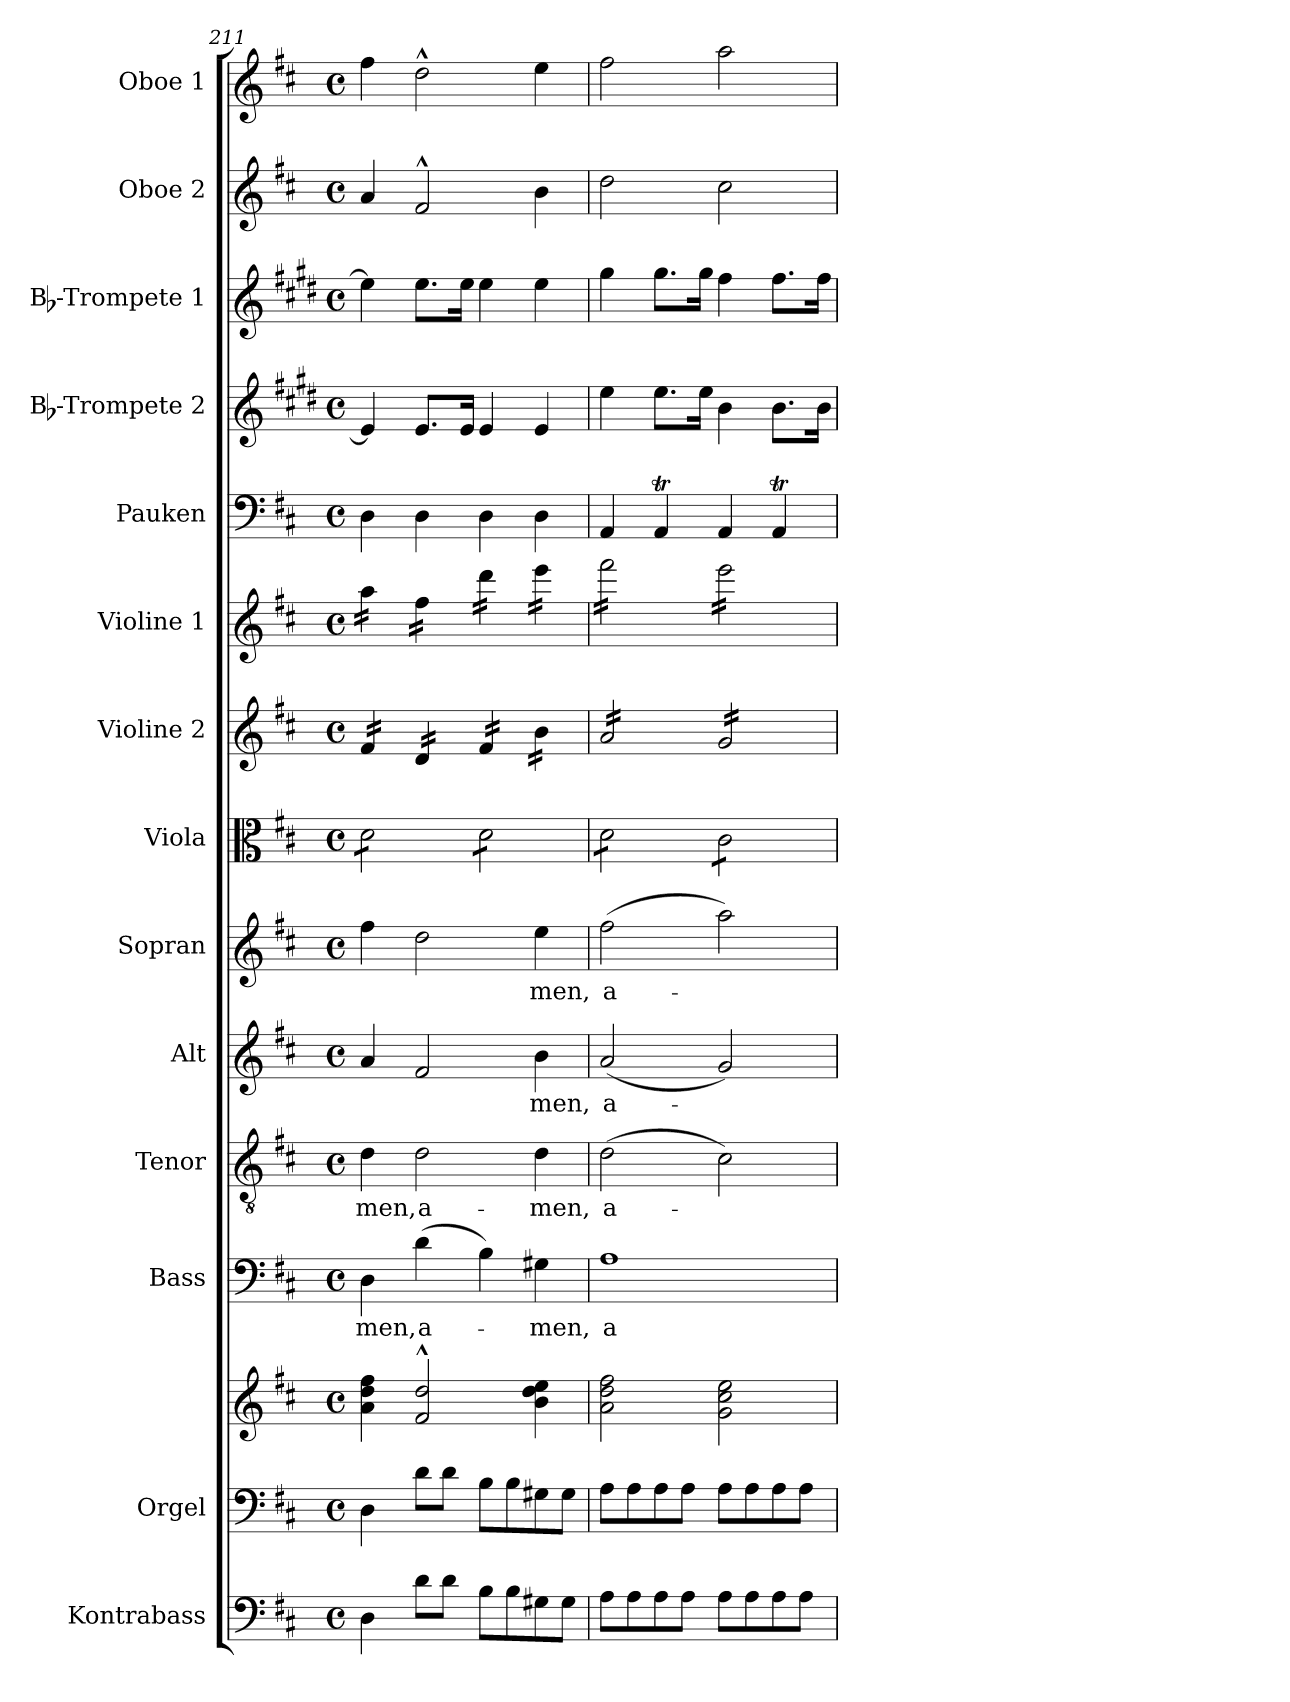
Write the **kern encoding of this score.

**kern	**kern	**kern	**kern	**text	**kern	**text	**kern	**text	**kern	**text	**kern	**kern	**kern	**kern	**kern	**kern	**kern	**kern
*part14	*part13	*part13	*part12	*part12	*part11	*part11	*part10	*part10	*part9	*part9	*part8	*part7	*part6	*part5	*part4	*part3	*part2	*part1
*staff15	*staff14	*staff13	*staff12	*staff12	*staff11	*staff11	*staff10	*staff10	*staff9	*staff9	*staff8	*staff7	*staff6	*staff5	*staff4	*staff3	*staff2	*staff1
*I"Kontrabass	*I"Orgel	*	*I"Bass	*	*I"Tenor	*	*I"Alt	*	*I"Sopran	*	*I"Viola	*I"Violine 2	*I"Violine 1	*I"Pauken	*I"Bb-Trompete 2	*I"Bb-Trompete 1	*I"Oboe 2	*I"Oboe 1
*I'Kb.	*I'Org.	*	*I'B.	*	*I'T.	*	*I'A.	*	*I'S.	*	*I'Vla.	*I'Vl. 2	*I'Vl. 1	*I'Pk.	*I'Bb Trp. 2	*I'Bb Trp. 1	*I'Ob. 2	*I'Ob. 1
*clefF4	*clefF4	*clefG2	*clefF4	*	*clefGv2	*	*clefG2	*	*clefG2	*	*clefC3	*clefG2	*clefG2	*clefF4	*clefG2	*clefG2	*clefG2	*clefG2
*ITrd7c12	*	*	*	*	*	*	*	*	*	*	*	*	*	*	*ITrd1c2	*ITrd1c2	*	*
*k[f#c#]	*k[f#c#]	*k[f#c#]	*k[f#c#]	*	*k[f#c#]	*	*k[f#c#]	*	*k[f#c#]	*	*k[f#c#]	*k[f#c#]	*k[f#c#]	*k[f#c#]	*k[f#c#]	*k[f#c#]	*k[f#c#]	*k[f#c#]
*D:	*D:	*D:	*D:	*	*D:	*	*D:	*	*D:	*	*D:	*D:	*D:	*D:	*D:	*D:	*D:	*D:
*M4/4	*M4/4	*M4/4	*M4/4	*	*M4/4	*	*M4/4	*	*M4/4	*	*M4/4	*M4/4	*M4/4	*M4/4	*M4/4	*M4/4	*M4/4	*M4/4
*met(c)	*met(c)	*met(c)	*met(c)	*	*met(c)	*	*met(c)	*	*met(c)	*	*met(c)	*met(c)	*met(c)	*met(c)	*met(c)	*met(c)	*met(c)	*met(c)
=211	=211	=211	=211	=211	=211	=211	=211	=211	=211	=211	=211	=211	=211	=211	=211	=211	=211	=211
!	!	!	!	!LO:LY:b	!	!LO:LY:b	!	!	!	!	!	!	!	!	!	!	!	!
*	*	*	*	*	*	*	*	*	*	*	*tremolo	*	*	*	*	*	*	*
*	*	*	*	*	*	*	*	*	*	*	*	*tremolo	*	*	*	*	*	*
*	*	*	*	*	*	*	*	*	*	*	*	*	*tremolo	*	*	*	*	*
4DD\	4D\	4a\ 4dd\ 4ff#\	4D\	-men,	4d\	-men,	4a/	.	4ff#\	.	8d\L	16f#/LL	16aa\LL	4D\	4d/]	4dd\]	4a/	4ff#\
.	.	.	.	.	.	.	.	.	.	.	.	16f#/	16aa\	.	.	.	.	.
.	.	.	.	.	.	.	.	.	.	.	8d\	16f#/	16aa\	.	.	.	.	.
.	.	.	.	.	.	.	.	.	.	.	.	16f#/JJ	16aa\JJ	.	.	.	.	.
!	!	!	!	!LO:LY:b	!	!LO:LY:b	!	!	!	!	!	!	!	!	!	!	!	!
8D\L	8d\L	2f#/^^> 2dd/^^>	(>4d\	a-	2d\	a-	2f#/	.	2dd\	.	8d\	16d/LL	16ff#\LL	4D\	8.d/L	8.dd\L	2f#^^>/	2dd^^>\
.	.	.	.	.	.	.	.	.	.	.	.	16d/	16ff#\	.	.	.	.	.
8D\J	8d\J	.	.	.	.	.	.	.	.	.	8d\J	16d/	16ff#\	.	.	.	.	.
.	.	.	.	.	.	.	.	.	.	.	.	16d/JJ	16ff#\JJ	.	16d/Jk	16dd\Jk	.	.
8BB\L	8B\L	.	4B\)	.	.	.	.	.	.	.	8d\L	16f#/LL	16ddd\LL	4D\	4d/	4dd\	.	.
.	.	.	.	.	.	.	.	.	.	.	.	16f#/	16ddd\	.	.	.	.	.
8BB\	8B\	.	.	.	.	.	.	.	.	.	8d\	16f#/	16ddd\	.	.	.	.	.
.	.	.	.	.	.	.	.	.	.	.	.	16f#/JJ	16ddd\JJ	.	.	.	.	.
!	!	!	!	!LO:LY:b	!	!LO:LY:b	!	!LO:LY:b	!	!LO:LY:b	!	!	!	!	!	!	!	!
8GG#X\	8G#X\	4b\ 4dd\ 4ee\	4G#X\	-men,	4d\	-men,	4b\	-men,	4ee\	-men,	8d\	16b\LL	16eee\LL	4D\	4d/	4dd\	4b\	4ee\
.	.	.	.	.	.	.	.	.	.	.	.	16b\	16eee\	.	.	.	.	.
8GG#\J	8G#\J	.	.	.	.	.	.	.	.	.	8d\J	16b\	16eee\	.	.	.	.	.
.	.	.	.	.	.	.	.	.	.	.	.	16b\JJ	16eee\JJ	.	.	.	.	.
=212	=212	=212	=212	=212	=212	=212	=212	=212	=212	=212	=212	=212	=212	=212	=212	=212	=212	=212
!	!	!	!	!LO:LY:b	!	!LO:LY:b	!	!LO:LY:b	!	!LO:LY:b	!	!	!	!	!	!	!	!
8AA\L	8A\L	2a\ 2dd\ 2ff#\	1A	a-	(>2d\	a-	(<2a/	a-	(>2ff#\	a-	8d\L	16a/LL	16fff#\LL	4AA/	4dd\	4ff#\	2dd\	2ff#\
.	.	.	.	.	.	.	.	.	.	.	.	16a/	16fff#\	.	.	.	.	.
8AA\	8A\	.	.	.	.	.	.	.	.	.	8d\	16a/	16fff#\	.	.	.	.	.
.	.	.	.	.	.	.	.	.	.	.	.	16a/	16fff#\	.	.	.	.	.
8AA\	8A\	.	.	.	.	.	.	.	.	.	8d\	16a/	16fff#\	4AAT/	8.dd\L	8.ff#\L	.	.
.	.	.	.	.	.	.	.	.	.	.	.	16a/	16fff#\	.	.	.	.	.
8AA\J	8A\J	.	.	.	.	.	.	.	.	.	8d\J	16a/	16fff#\	.	.	.	.	.
.	.	.	.	.	.	.	.	.	.	.	.	16a/JJ	16fff#\JJ	.	16dd\Jk	16ff#\Jk	.	.
8AA\L	8A\L	2g\ 2cc#\ 2ee\	.	.	2c#\)	.	2g/)	.	2aa\)	.	8c#\L	16g/LL	16eee\LL	4AA/	4a\	4ee\	2cc#\	2aa\
.	.	.	.	.	.	.	.	.	.	.	.	16g/	16eee\	.	.	.	.	.
8AA\	8A\	.	.	.	.	.	.	.	.	.	8c#\	16g/	16eee\	.	.	.	.	.
.	.	.	.	.	.	.	.	.	.	.	.	16g/	16eee\	.	.	.	.	.
8AA\	8A\	.	.	.	.	.	.	.	.	.	8c#\	16g/	16eee\	4AAT/	8.a\L	8.ee\L	.	.
.	.	.	.	.	.	.	.	.	.	.	.	16g/	16eee\	.	.	.	.	.
8AA\J	8A\J	.	.	.	.	.	.	.	.	.	8c#\J	16g/	16eee\	.	.	.	.	.
*	*	*	*	*	*	*	*	*	*	*	*Xtremolo	*	*	*	*	*	*	*
.	.	.	.	.	.	.	.	.	.	.	.	16g/JJ	16eee\JJ	.	16a\Jk	16ee\Jk	.	.
*	*	*	*	*	*	*	*	*	*	*	*	*	*Xtremolo	*	*	*	*	*
*	*	*	*	*	*	*	*	*	*	*	*	*Xtremolo	*	*	*	*	*	*
=	=	=	=	=	=	=	=	=	=	=	=	=	=	=	=	=	=	=
*-	*-	*-	*-	*-	*-	*-	*-	*-	*-	*-	*-	*-	*-	*-	*-	*-	*-	*-
